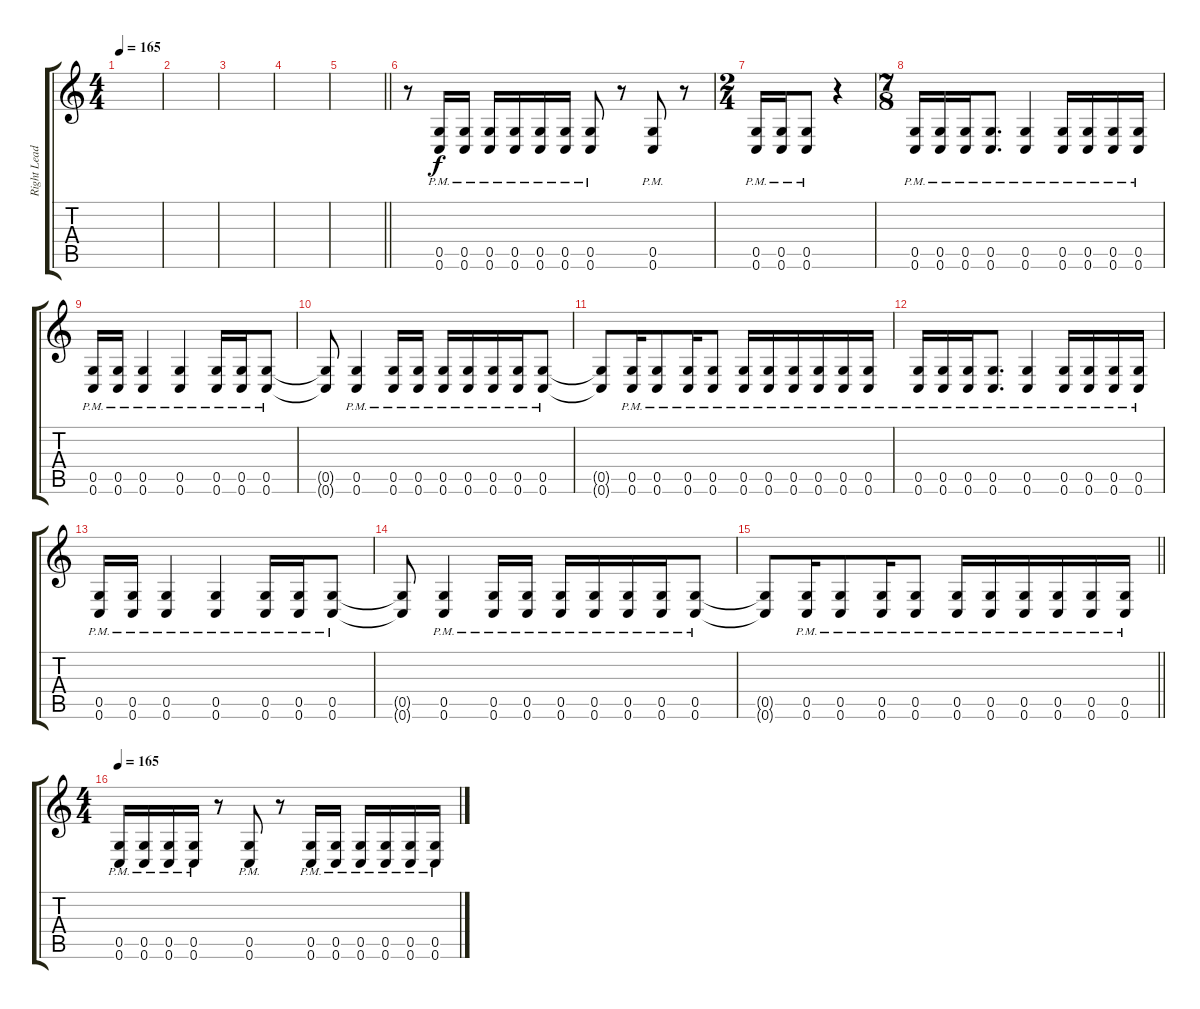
\track ("Right Lead" "Right Lead") {instrument distortionguitar}
\staff {score tabs}
\tuning (D4 A3 F3 C3 G2 C2) {hide}
\ts (4 4)
\tempo 165
\clef g2
\ks c
|
|
|
|
\barLineRight lightlight
|
\section ("" "")
r.8 (0.5{pm} 0.6{pm}).16 (0.5{pm} 0.6{pm}).16 (0.5{pm} 0.6{pm}).16 (0.5{pm} 0.6{pm}).16 (0.5{pm} 0.6{pm}).16 (0.5{pm} 0.6{pm}).16 (0.5{pm} 0.6{pm}).8 r.8 (0.5{pm} 0.6{pm}).8 r.8 |
\ts (2 4)
(0.5{pm} 0.6{pm}).16 (0.5{pm} 0.6{pm}).16 (0.5{pm} 0.6{pm}).8 r.4 |
\ts (7 8)
(0.5{pm} 0.6{pm}).16 (0.5{pm} 0.6{pm}).16 (0.5{pm} 0.6{pm}).16 (0.5{pm} 0.6{pm}).8{d} (0.5{pm} 0.6{pm}).4 (0.5{pm} 0.6{pm}).16 (0.5{pm} 0.6{pm}).16 (0.5{pm} 0.6{pm}).16 (0.5{pm} 0.6{pm}).16 |
(0.5{pm} 0.6{pm}).16 (0.5{pm} 0.6{pm}).16 (0.5{pm} 0.6{pm}).4 (0.5{pm} 0.6{pm}).4 (0.5{pm} 0.6{pm}).16 (0.5{pm} 0.6{pm}).16 (0.5{pm} 0.6{pm}).8 |
(0.5{t} 0.6{t}).8 (0.5{pm} 0.6{pm}).4 (0.5{pm} 0.6{pm}).16 (0.5{pm} 0.6{pm}).16 (0.5{pm} 0.6{pm}).16 (0.5{pm} 0.6{pm}).16 (0.5{pm} 0.6{pm}).16 (0.5{pm} 0.6{pm}).16 (0.5{pm} 0.6{pm}).8 |
(0.5{t} 0.6{t}).8 (0.5{pm} 0.6{pm}).16 (0.5{pm} 0.6{pm}).8 (0.5{pm} 0.6{pm}).16 (0.5{pm} 0.6{pm}).8 (0.5{pm} 0.6{pm}).16 (0.5{pm} 0.6{pm}).16 (0.5{pm} 0.6{pm}).16 (0.5{pm} 0.6{pm}).16 (0.5{pm} 0.6{pm}).16 (0.5{pm} 0.6{pm}).16 |
(0.5{pm} 0.6{pm}).16 (0.5{pm} 0.6{pm}).16 (0.5{pm} 0.6{pm}).16 (0.5{pm} 0.6{pm}).8{d} (0.5{pm} 0.6{pm}).4 (0.5{pm} 0.6{pm}).16 (0.5{pm} 0.6{pm}).16 (0.5{pm} 0.6{pm}).16 (0.5{pm} 0.6{pm}).16 |
(0.5{pm} 0.6{pm}).16 (0.5{pm} 0.6{pm}).16 (0.5{pm} 0.6{pm}).4 (0.5{pm} 0.6{pm}).4 (0.5{pm} 0.6{pm}).16 (0.5{pm} 0.6{pm}).16 (0.5{pm} 0.6{pm}).8 |
(0.5{t} 0.6{t}).8 (0.5{pm} 0.6{pm}).4 (0.5{pm} 0.6{pm}).16 (0.5{pm} 0.6{pm}).16 (0.5{pm} 0.6{pm}).16 (0.5{pm} 0.6{pm}).16 (0.5{pm} 0.6{pm}).16 (0.5{pm} 0.6{pm}).16 (0.5{pm} 0.6{pm}).8 |
\barLineRight lightlight
(0.5{t} 0.6{t}).8 (0.5{pm} 0.6{pm}).16 (0.5{pm} 0.6{pm}).8 (0.5{pm} 0.6{pm}).16 (0.5{pm} 0.6{pm}).8 (0.5{pm} 0.6{pm}).16 (0.5{pm} 0.6{pm}).16 (0.5{pm} 0.6{pm}).16 (0.5{pm} 0.6{pm}).16 (0.5{pm} 0.6{pm}).16 (0.5{pm} 0.6{pm}).16 |
\ts (4 4)
\section ("" "")
\tempo 165
(0.5{pm} 0.6{pm}).16 (0.5{pm} 0.6{pm}).16 (0.5{pm} 0.6{pm}).16 (0.5{pm} 0.6{pm}).16 r.8 (0.5{pm} 0.6{pm}).8 r.8 (0.5{pm} 0.6{pm}).16 (0.5{pm} 0.6{pm}).16 (0.5{pm} 0.6{pm}).16 (0.5{pm} 0.6{pm}).16 (0.5{pm} 0.6{pm}).16 (0.5{pm} 0.6{pm}).16
